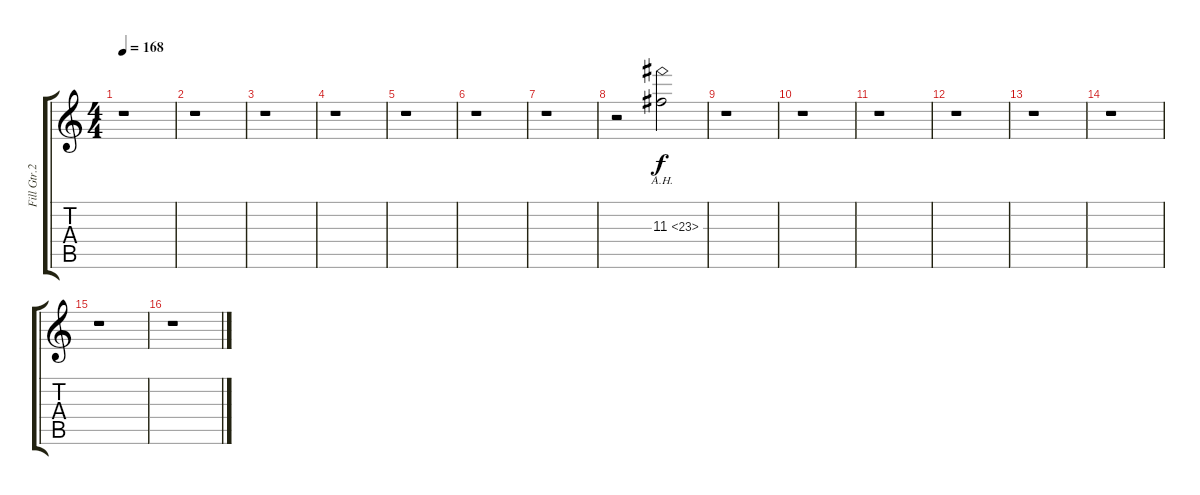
\track ("Fill Gtr.2" "Fill Gtr.2") {instrument overdrivenguitar}
\staff {score tabs}
\tuning (E4 B3 G3 D3 A2 E2) {hide}
\ts (4 4)
\tempo 168
\clef g2
\ks c
r.1{dy f} |
r.1 |
r.1 |
r.1 |
r.1 |
r.1 |
r.1 |
r.2 11.3{ah 12}.2 |
r.1 |
r.1 |
r.1 |
r.1 |
r.1 |
r.1 |
r.1 |
r.1
